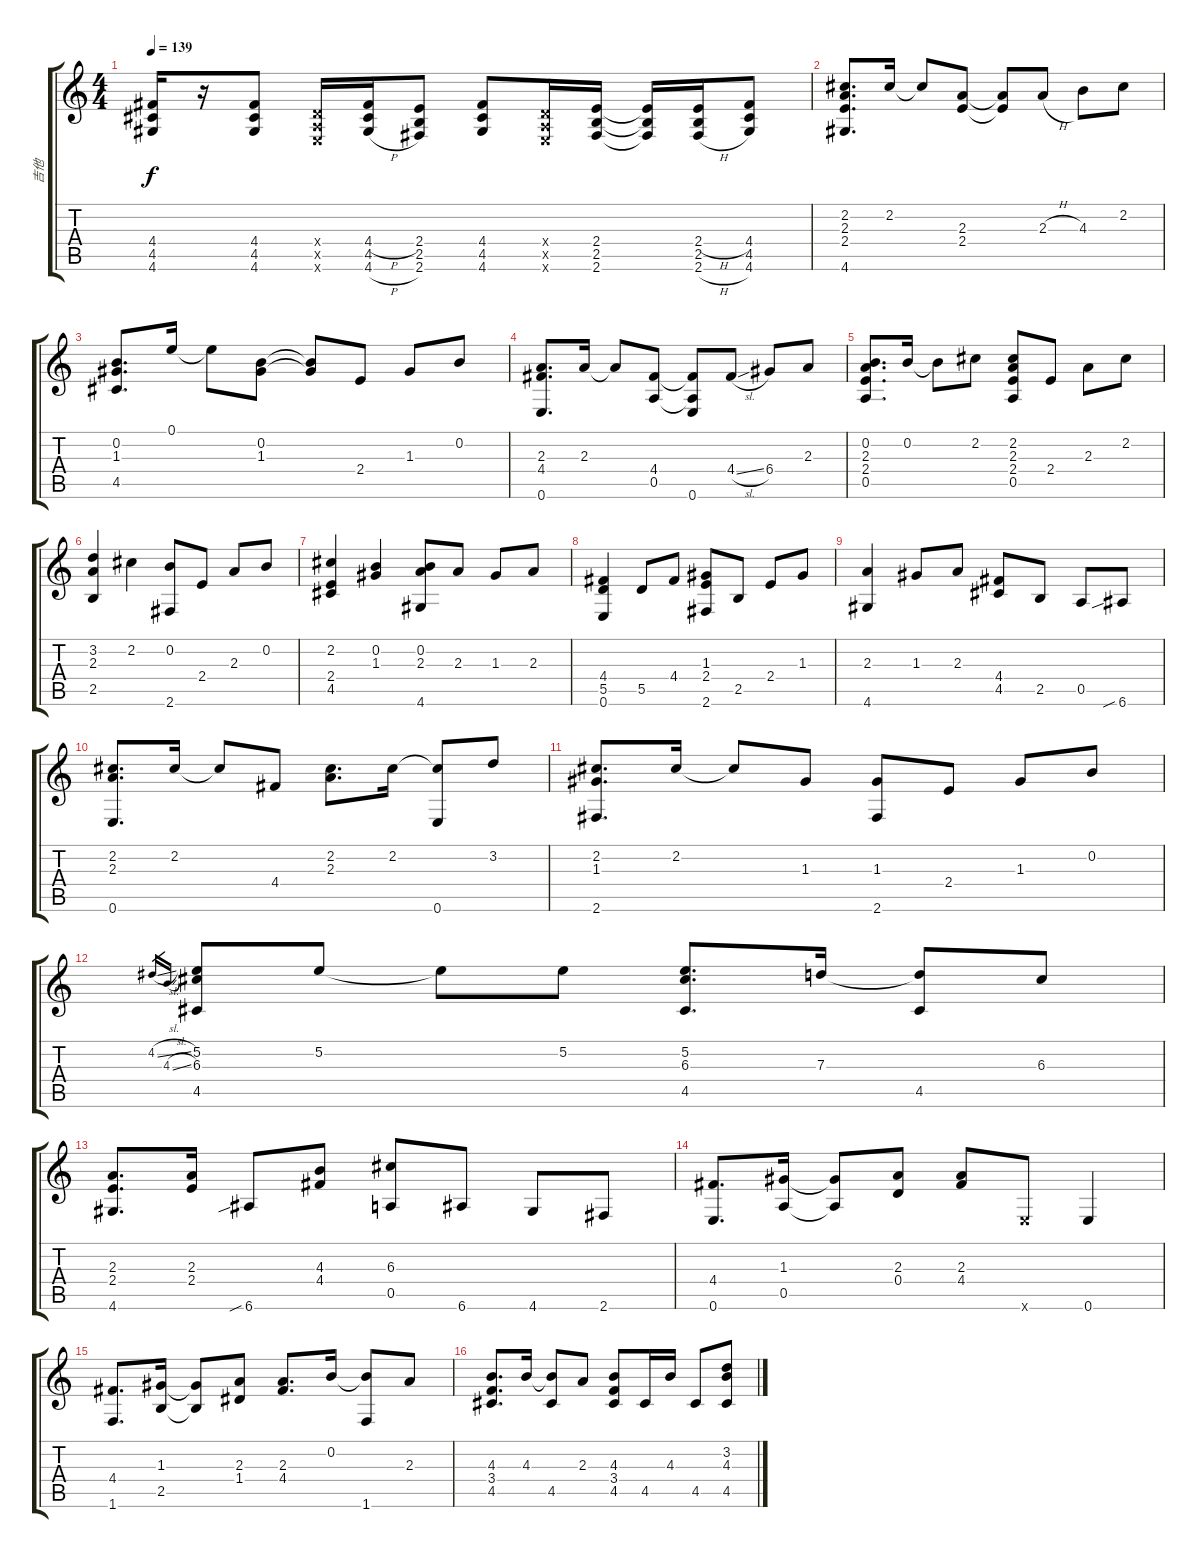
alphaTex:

\track ("吉他" "吉他") {instrument acousticguitarsteel}
\staff {score tabs}
\tuning (E4 B3 G3 D3 A2 E2) {hide}
\ts (4 4)
\tempo 139
\clef g2
\ks c
(4.4{t} 4.5{t} 4.6{t}).16{dy f} r.16 (4.4 4.5 4.6).8 (0.4{x} 0.5{x} 0.6{x}).16 (4.4{h} 4.5 4.6{h}).16 (2.4 2.5 2.6).8 (4.4 4.5 4.6).8 (0.4{x} 0.5{x} 0.6{x}).16 (2.4 2.5 2.6).16 (2.4{t} 2.5{t} 2.6{t}).16 (2.4{h} 2.5 2.6{h}).16 (4.4 4.5 4.6).8 |
(2.2 2.3 2.4 4.6).8{d} 2.2.16 2.2{t}.8 (2.3 2.4).8 (2.3{t} 2.4{t}).8 2.3{h}.8 4.3.8 2.2.8 |
(0.2 1.3 4.5).8{d} 0.1.16 0.1{t}.8 (0.2 1.3).8 (0.2{t} 1.3{t}).8 2.4.8 1.3.8 0.2.8 |
(2.3 4.4 0.6).8{d} 2.3.16 2.3{t}.8 (4.4 0.5).8 (4.4{t} 0.5{t} 0.6).8 4.4{sl}.8 6.4.8 2.3.8 |
(0.2 2.3 2.4 0.5).8{d} 0.2.16 0.2{t}.8 2.2.8 (2.2 2.3 2.4 0.5).8 2.4.8 2.3.8 2.2.8 |
(3.2 2.3 2.5).4 2.2.4 (0.2 2.6).8 2.4.8 2.3.8 0.2.8 |
(2.2 2.4 4.5).4 (0.2 1.3).4 (0.2 2.3 4.6).8 2.3.8 1.3.8 2.3.8 |
(4.4 5.5 0.6).4 5.5.8 4.4.8 (1.3 2.4 2.6).8 2.5.8 2.4.8 1.3.8 |
(2.3 4.6).4 1.3.8 2.3.8 (4.4 4.5).8 2.5.8 0.5.8 6.6{sib}.8 |
(2.2 2.3 0.6).8{d} 2.2.16 2.2{t}.8 4.4.8 (2.2 2.3).8{d} 2.2.16 (2.2{t} 0.6).8 3.2.8 |
(2.2 1.3 2.6).8{d} 2.2.16 2.2{t}.8 1.3.8 (1.3 2.6).8 2.4.8 1.3.8 0.2.8 |
4.2{sl}.16{gr} 4.3{sl}.16{gr} (5.2 6.3 4.5).8 5.2.8 5.2{t}.8 5.2.8 (5.2 6.3 4.5).8{d} 7.3.16 (7.3{t} 4.5).8 6.3.8 |
(2.3 2.4 4.6).8{d} (2.3 2.4).16 6.6{sib}.8 (4.3 4.4).8 (6.3 0.5).8 6.6.8 4.6.8 2.6.8 |
(4.4 0.6).8{d} (1.3 0.5).16 (1.3{t} 0.5{t}).8 (2.3 0.4).8 (2.3 4.4).8 0.6{x}.8 0.6.4 |
(4.4 1.6).8{d} (1.3 2.5).16 (1.3{t} 2.5{t}).8 (2.3 1.4).8 (2.3 4.4).8{d} 0.2.16 (0.2{t} 1.6).8 2.3.8 |
(4.3 3.4 4.5).8{d} 4.3.16 (4.3{t} 4.5).8 2.3.8 (4.3 3.4 4.5).8 4.5.16 4.3.16 4.5.8 (3.2 4.3 4.5).8
